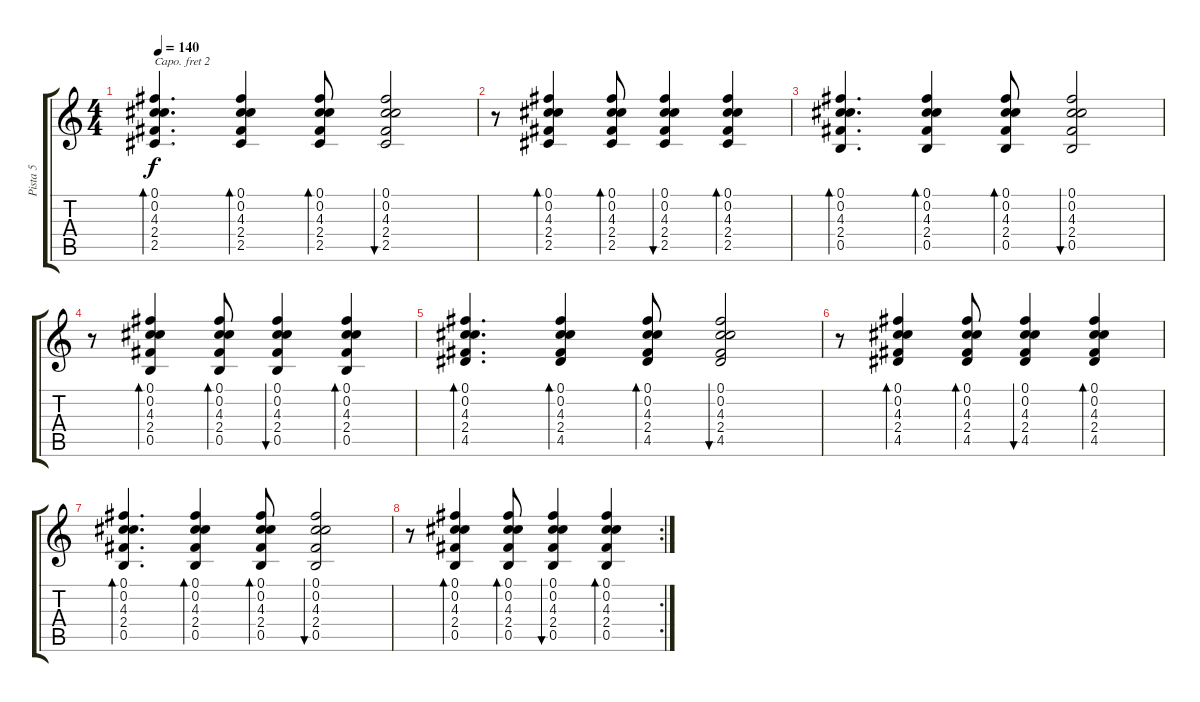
\track ("Pista 5" "Pista 5") {instrument acousticguitarsteel}
\staff {score tabs}
\capo 2
\tuning (E4 B3 G3 D3 A2 E2) {hide}
\ts (4 4)
\tempo 140
\clef g2
\ks c
(0.1 0.2 4.3 2.4 2.5).4{d bd 60 dy f} (0.1 0.2 4.3 2.4 2.5).4{bd 60} (0.1 0.2 4.3 2.4 2.5).8{bd 60} (0.1 0.2 4.3 2.4 2.5).2{bu 60} |
r.8 (0.1 0.2 4.3 2.4 2.5).4{bd 60} (0.1 0.2 4.3 2.4 2.5).8{bd 60} (0.1 0.2 4.3 2.4 2.5).4{bu 60} (0.1 0.2 4.3 2.4 2.5).4{bd 60} |
(0.1 0.2 4.3 2.4 0.5).4{d bd 60} (0.1 0.2 4.3 2.4 0.5).4{bd 60} (0.1 0.2 4.3 2.4 0.5).8{bd 60} (0.1 0.2 4.3 2.4 0.5).2{bu 60} |
r.8 (0.1 0.2 4.3 2.4 0.5).4{bd 60} (0.1 0.2 4.3 2.4 0.5).8{bd 60} (0.1 0.2 4.3 2.4 0.5).4{bu 60} (0.1 0.2 4.3 2.4 0.5).4{bd 60} |
(0.1 0.2 4.3 2.4 4.5).4{d bd 60} (0.1 0.2 4.3 2.4 4.5).4{bd 60} (0.1 0.2 4.3 2.4 4.5).8{bd 60} (0.1 0.2 4.3 2.4 4.5).2{bu 60} |
r.8 (0.1 0.2 4.3 2.4 4.5).4{bd 60} (0.1 0.2 4.3 2.4 4.5).8{bd 60} (0.1 0.2 4.3 2.4 4.5).4{bu 60} (0.1 0.2 4.3 2.4 4.5).4{bd 60} |
(0.1 0.2 4.3 2.4 0.5).4{d bd 60} (0.1 0.2 4.3 2.4 0.5).4{bd 60} (0.1 0.2 4.3 2.4 0.5).8{bd 60} (0.1 0.2 4.3 2.4 0.5).2{bu 60} |
\rc 2
r.8 (0.1 0.2 4.3 2.4 0.5).4{bd 60} (0.1 0.2 4.3 2.4 0.5).8{bd 60} (0.1 0.2 4.3 2.4 0.5).4{bu 60} (0.1 0.2 4.3 2.4 0.5).4{bd 60}
